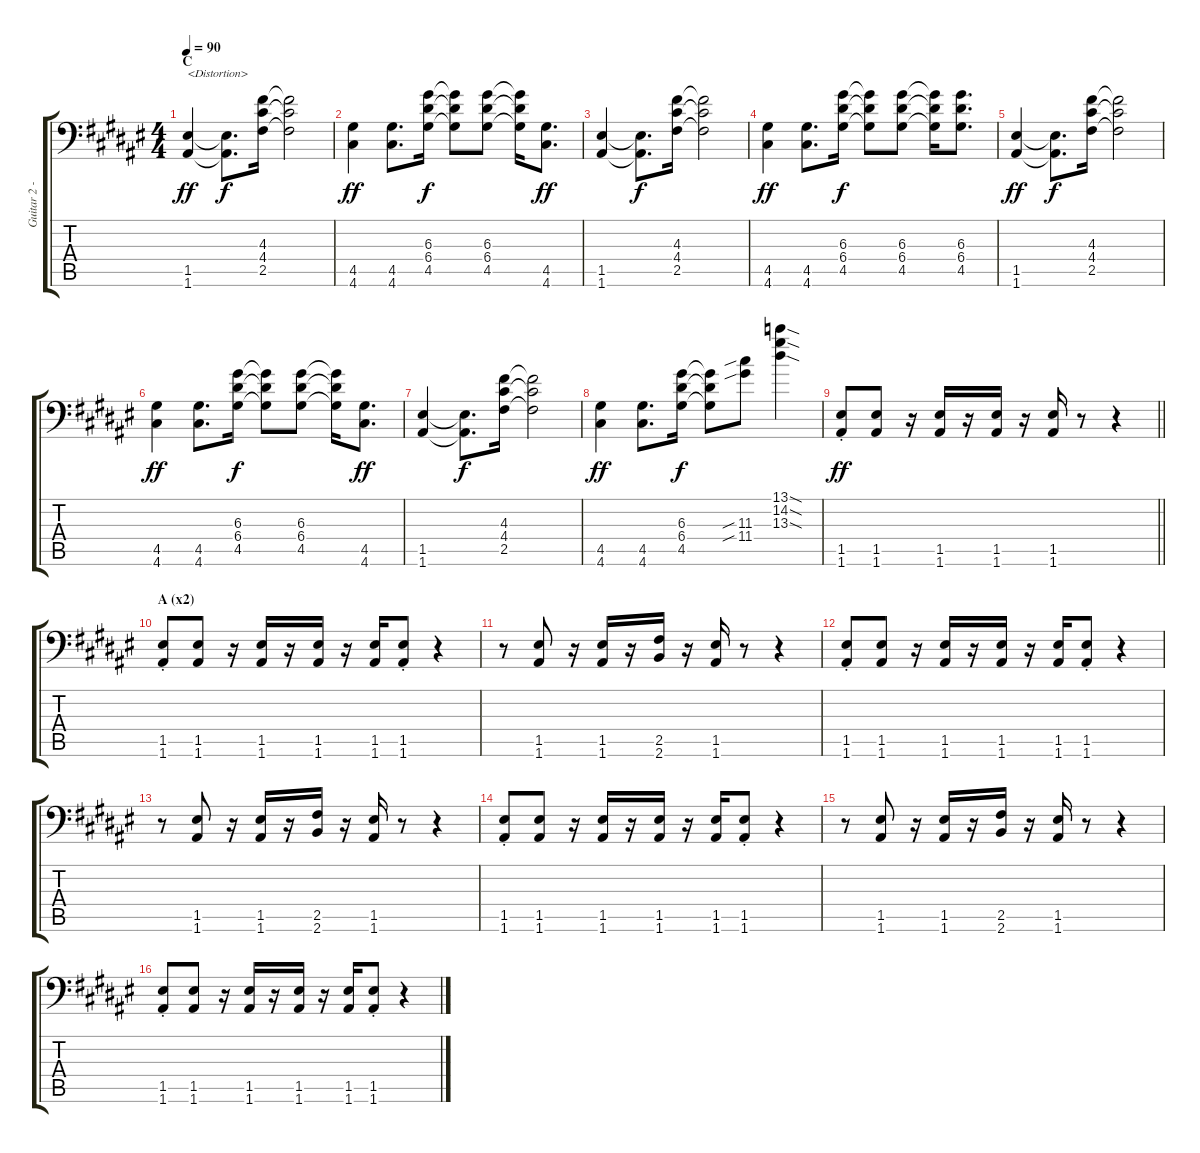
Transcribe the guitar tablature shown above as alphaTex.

\track ("Guitar 2 - Uruha" "Guitar 2 -") {instrument distortionguitar}
\staff {score tabs}
\tuning (B3 Gb3 D3 A2 E2 A1) {hide}
\ts (4 4)
\section ("" "C")
\tempo 90
\clef f4
\ks f#
(1.5 1.6).4{txt "<Distortion>" dy ff volume 10 instrument distortionguitar} (1.5{t} 1.6{t}).8{d dy f} (4.3 4.4 2.5).16 (4.3{t} 4.4{t} 2.5{t}).2 |
(4.5 4.6).4{dy ff} (4.5 4.6).8{d} (6.3 6.4 4.5).16{dy f} (6.3{t} 6.4{t} 4.5{t}).8 (6.3 6.4 4.5).8 (6.3{t} 6.4{t} 4.5{t}).16 (4.5 4.6).8{d dy ff} |
(1.5 1.6).4 (1.5{t} 1.6{t}).8{d dy f} (4.3 4.4 2.5).16 (4.3{t} 4.4{t} 2.5{t}).2 |
(4.5 4.6).4{dy ff} (4.5 4.6).8{d} (6.3 6.4 4.5).16{dy f} (6.3{t} 6.4{t} 4.5{t}).8 (6.3 6.4 4.5).8 (6.3{t} 6.4{t} 4.5{t}).16 (6.3 6.4 4.5).8{d} |
(1.5 1.6).4{dy ff} (1.5{t} 1.6{t}).8{d dy f} (4.3 4.4 2.5).16 (4.3{t} 4.4{t} 2.5{t}).2 |
(4.5 4.6).4{dy ff} (4.5 4.6).8{d} (6.3 6.4 4.5).16{dy f} (6.3{t} 6.4{t} 4.5{t}).8 (6.3 6.4 4.5).8 (6.3{t} 6.4{t} 4.5{t}).16 (4.5 4.6).8{d dy ff} |
(1.5 1.6).4 (1.5{t} 1.6{t}).8{d dy f} (4.3 4.4 2.5).16 (4.3{t} 4.4{t} 2.5{t}).2 |
(4.5 4.6).4{dy ff} (4.5 4.6).8{d} (6.3 6.4 4.5).16{dy f} (6.3{t} 6.4{t} 4.5{t}).8 (11.3{sib} 11.4{sib}).8 (13.1{sod} 14.2{sod} 13.3{sod}).4 |
\barLineRight lightlight
(1.5{st} 1.6{st}).8{dy ff} (1.5 1.6).8 r.16 (1.5 1.6).16 r.16 (1.5 1.6).16 r.16 (1.5 1.6).16 r.8 r.4 |
\section ("" "A (x2)")
(1.5{st} 1.6{st}).8 (1.5 1.6).8 r.16 (1.5 1.6).16 r.16 (1.5 1.6).16 r.16 (1.5 1.6).16 (1.5{st} 1.6{st}).8 r.4 |
r.8 (1.5 1.6).8 r.16 (1.5 1.6).16 r.16 (2.5 2.6).16 r.16 (1.5 1.6).16 r.8 r.4 |
(1.5{st} 1.6{st}).8 (1.5 1.6).8 r.16 (1.5 1.6).16 r.16 (1.5 1.6).16 r.16 (1.5 1.6).16 (1.5{st} 1.6{st}).8 r.4 |
r.8 (1.5 1.6).8 r.16 (1.5 1.6).16 r.16 (2.5 2.6).16 r.16 (1.5 1.6).16 r.8 r.4 |
(1.5{st} 1.6{st}).8 (1.5 1.6).8 r.16 (1.5 1.6).16 r.16 (1.5 1.6).16 r.16 (1.5 1.6).16 (1.5{st} 1.6{st}).8 r.4 |
r.8 (1.5 1.6).8 r.16 (1.5 1.6).16 r.16 (2.5 2.6).16 r.16 (1.5 1.6).16 r.8 r.4 |
(1.5{st} 1.6{st}).8 (1.5 1.6).8 r.16 (1.5 1.6).16 r.16 (1.5 1.6).16 r.16 (1.5 1.6).16 (1.5{st} 1.6{st}).8 r.4
